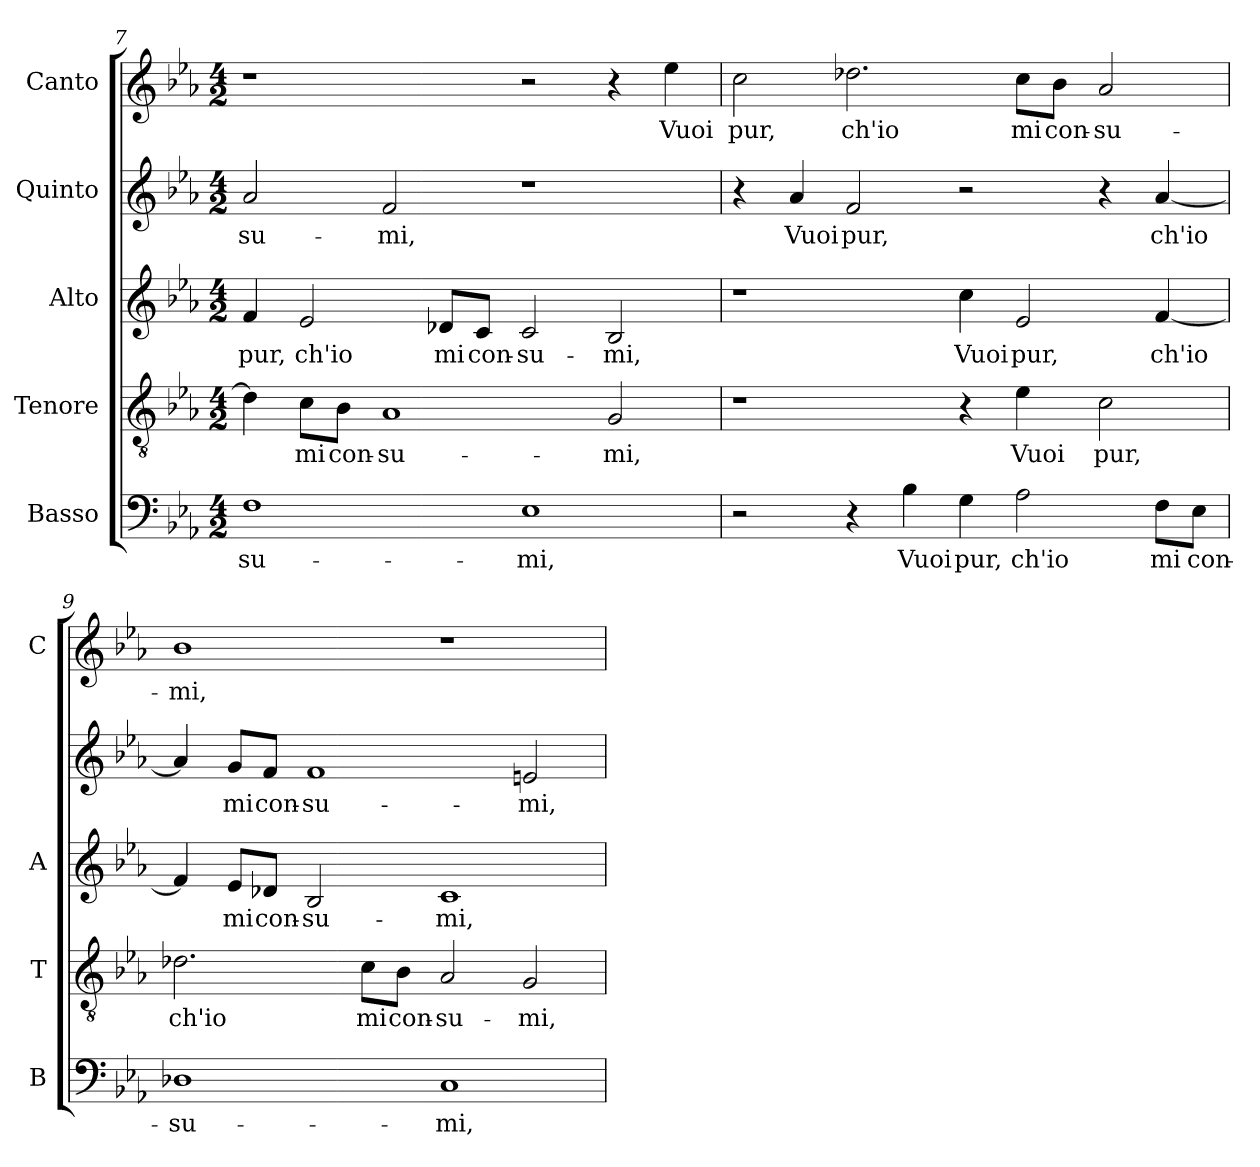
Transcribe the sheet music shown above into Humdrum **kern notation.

**kern	**text	**kern	**text	**kern	**text	**kern	**text	**kern	**text
*part5	*part5	*part4	*part4	*part3	*part3	*part2	*part2	*part1	*part1
*staff5	*staff5	*staff4	*staff4	*staff3	*staff3	*staff2	*staff2	*staff1	*staff1
*I"Basso	*	*I"Tenore	*	*I"Alto	*	*I"Quinto	*	*I"Canto	*
*I'B	*	*I'T	*	*I'A	*	*	*	*I'C	*
*clefF4	*	*clefGv2	*	*clefG2	*	*clefG2	*	*clefG2	*
*k[b-e-a-]	*	*k[b-e-a-]	*	*k[b-e-a-]	*	*k[b-e-a-]	*	*k[b-e-a-]	*
*E-:	*	*E-:	*	*E-:	*	*E-:	*	*E-:	*
*M4/2	*	*M4/2	*	*M4/2	*	*M4/2	*	*M4/2	*
=7	=7	=7	=7	=7	=7	=7	=7	=7	=7
!	!LO:LY:b	!	!	!	!	!	!	!	!
!	!	!	!	!	!LO:LY:b	!	!	!	!
!	!	!	!	!	!	!	!LO:LY:b	!	!
1F	-su-	4d-\]	.	4f/	pur,	2a-/	-su-	1r	.
!	!	!	!LO:LY:b	!	!	!	!	!	!
!	!	!	!	!	!LO:LY:b	!	!	!	!
.	.	8c\L	mi	2e-/	ch'io	.	.	.	.
!	!	!	!LO:LY:b	!	!	!	!	!	!
.	.	8B-\J	con-	.	.	.	.	.	.
!	!	!	!LO:LY:b	!	!	!	!	!	!
!	!	!	!	!	!	!	!LO:LY:b	!	!
.	.	1A-	-su-	.	.	2f/	-mi,	.	.
!	!	!	!	!	!LO:LY:b	!	!	!	!
.	.	.	.	8d-X/L	mi	.	.	.	.
!	!	!	!	!	!LO:LY:b	!	!	!	!
.	.	.	.	8c/J	con-	.	.	.	.
!	!LO:LY:b	!	!	!	!	!	!	!	!
!	!	!	!	!	!LO:LY:b	!	!	!	!
1E-	-mi,	.	.	2c/	-su-	1r	.	2r	.
!	!	!	!LO:LY:b	!	!	!	!	!	!
!	!	!	!	!	!LO:LY:b	!	!	!	!
.	.	2G/	-mi,	2B-/	-mi,	.	.	4r	.
!	!	!	!	!	!	!	!	!	!LO:LY:b
.	.	.	.	.	.	.	.	4ee-\	Vuoi
!!LO:LB:g=z
=8	=8	=8	=8	=8	=8	=8	=8	=8	=8
!	!	!	!	!	!	!	!	!	!LO:LY:b
2r	.	1r	.	1r	.	4r	.	2cc\	pur,
!	!	!	!	!	!	!	!LO:LY:b	!	!
.	.	.	.	.	.	4a-/	Vuoi	.	.
!	!	!	!	!	!	!	!LO:LY:b	!	!
!	!	!	!	!	!	!	!	!	!LO:LY:b
4r	.	.	.	.	.	2f/	pur,	2.dd-X\	ch'io
!	!LO:LY:b	!	!	!	!	!	!	!	!
4B-\	Vuoi	.	.	.	.	.	.	.	.
!	!LO:LY:b	!	!	!	!	!	!	!	!
!	!	!	!	!	!LO:LY:b	!	!	!	!
4G\	pur,	4r	.	4cc\	Vuoi	2r	.	.	.
!	!LO:LY:b	!	!	!	!	!	!	!	!
!	!	!	!LO:LY:b	!	!	!	!	!	!
!	!	!	!	!	!LO:LY:b	!	!	!	!
!	!	!	!	!	!	!	!	!	!LO:LY:b
2A-\	ch'io	4e-\	Vuoi	2e-/	pur,	.	.	8cc\L	mi
!	!	!	!	!	!	!	!	!	!LO:LY:b
.	.	.	.	.	.	.	.	8b-\J	con-
!	!	!	!LO:LY:b	!	!	!	!	!	!
!	!	!	!	!	!	!	!	!	!LO:LY:b
.	.	2c\	pur,	.	.	4r	.	2a-/	-su-
!	!LO:LY:b	!	!	!	!	!	!	!	!
!	!	!	!	!	!LO:LY:b	!	!	!	!
!	!	!	!	!	!	!	!LO:LY:b	!	!
8F\L	mi	.	.	[4f/	ch'io	[4a-/	ch'io	.	.
!	!LO:LY:b	!	!	!	!	!	!	!	!
8E-\J	con-	.	.	.	.	.	.	.	.
=9	=9	=9	=9	=9	=9	=9	=9	=9	=9
!	!LO:LY:b	!	!	!	!	!	!	!	!
!	!	!	!LO:LY:b	!	!	!	!	!	!
!	!	!	!	!	!	!	!	!	!LO:LY:b
1D-X	-su-	2.d-X\	ch'io	4f/]	.	4a-/]	.	1b-	-mi,
!	!	!	!	!	!LO:LY:b	!	!	!	!
!	!	!	!	!	!	!	!LO:LY:b	!	!
.	.	.	.	8e-/L	mi	8g/L	mi	.	.
!	!	!	!	!	!LO:LY:b	!	!	!	!
!	!	!	!	!	!	!	!LO:LY:b	!	!
.	.	.	.	8d-X/J	con-	8f/J	con-	.	.
!	!	!	!	!	!LO:LY:b	!	!	!	!
!	!	!	!	!	!	!	!LO:LY:b	!	!
.	.	.	.	2B-/	-su-	1f	-su-	.	.
!	!	!	!LO:LY:b	!	!	!	!	!	!
.	.	8c\L	mi	.	.	.	.	.	.
!	!	!	!LO:LY:b	!	!	!	!	!	!
.	.	8B-\J	con-	.	.	.	.	.	.
!	!LO:LY:b	!	!	!	!	!	!	!	!
!	!	!	!LO:LY:b	!	!	!	!	!	!
!	!	!	!	!	!LO:LY:b	!	!	!	!
1C	-mi,	2A-/	-su-	1c	-mi,	.	.	1r	.
!	!	!	!LO:LY:b	!	!	!	!	!	!
!	!	!	!	!	!	!	!LO:LY:b	!	!
.	.	2G/	-mi,	.	.	2en/	-mi,	.	.
=	=	=	=	=	=	=	=	=	=
*-	*-	*-	*-	*-	*-	*-	*-	*-	*-
